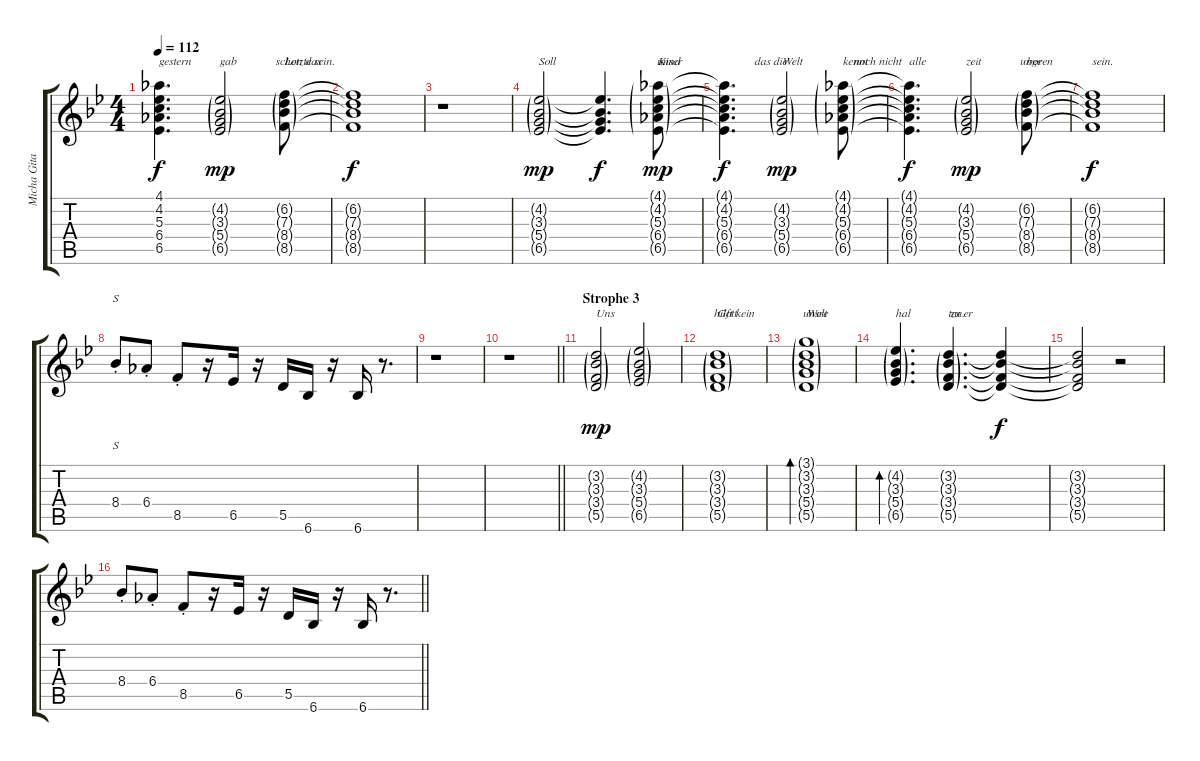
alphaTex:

\track ("Micha Gitarre 1 " "Micha Gita") {instrument acousticguitarsteel}
\staff {score tabs}
\tuning (E4 B3 G3 D3 A2 E2) {hide}
\ts (4 4)
\tempo 112
\clef g2
\ks bb
(4.1{t} 4.2{t} 5.3{t} 6.4{t} 6.5{t}).4{d txt "gestern" dy f} (4.2{g} 3.3{g} 5.4{g} 6.5{g}).2{txt "gab             schon das" dy mp} (6.2{g} 7.3{g} 8.4{g} 8.5{g}).8{txt "Letzte sein."} |
(6.2{t} 7.3{t} 8.4{t} 8.5{t}).1{dy f} |
r.1 |
(4.2{g} 3.3{g} 5.4{g} 6.5{g}).2{txt "Soll" dy mp} (4.2{t} 3.3{t} 5.4{t} 6.5{t}).4{d txt "                   unser" dy f} (4.1{g} 4.2{g} 5.3{g} 6.4{g} 6.5{g}).8{txt "Kind" dy mp} |
(4.1{t} 4.2{t} 5.3{t} 6.4{t} 6.5{t}).4{d txt "          das die" dy f} (4.2{g} 3.3{g} 5.4{g} 6.5{g}).2{txt "Welt                 noch nicht" dy mp} (4.1{g} 4.2{g} 5.3{g} 6.4{g} 6.5{g}).8{txt "kennt"} |
(4.1{t} 4.2{t} 5.3{t} 6.4{t} 6.5{t}).4{d txt "alle" dy f} (4.2{g} 3.3{g} 5.4{g} 6.5{g}).2{txt "zeit             unge" dy mp} (6.2{g} 7.3{g} 8.4{g} 8.5{g}).8{txt "boren"} |
(6.2{t} 7.3{t} 8.4{t} 8.5{t}).1{txt "sein." dy f} |
8.4{st}.8{s} 6.4{st}.8 8.5{st}.8 r.16 6.5.16 r.16 5.5.16 6.6.16 r.16 6.6.16 r.8{d} |
r.1 |
\barLineRight lightlight
r.1 |
\section ("" "Strophe 3")
(3.2{g} 3.3{g} 3.4{g} 5.5{g}).2{txt "Uns" dy mp} (4.2{g} 3.3{g} 5.4{g} 6.5{g}).2{txt "                         hilft kein"} |
(3.2{g} 3.3{g} 3.4{g} 5.5{g}).1{txt "Gott                      unsre"} |
(3.1{g} 3.2{g} 3.3{g} 5.4{g} 5.5{g}).1{bd 240 txt "Welt                                         zu er"} |
(4.2{g} 3.3{g} 5.4{g} 6.5{g}).4{d bd 60 txt "hal"} (3.2{g} 3.3{g} 3.4{g} 5.5{g}).4{d txt "ten."} (3.2{t} 3.3{t} 3.4{t} 5.5{t}).4{dy f} |
(3.2{t} 3.3{t} 3.4{t} 5.5{t}).2 r.2 |
\barLineRight lightlight
8.4{st}.8 6.4{st}.8 8.5{st}.8 r.16 6.5.16 r.16 5.5.16 6.6.16 r.16 6.6.16 r.8{d}
